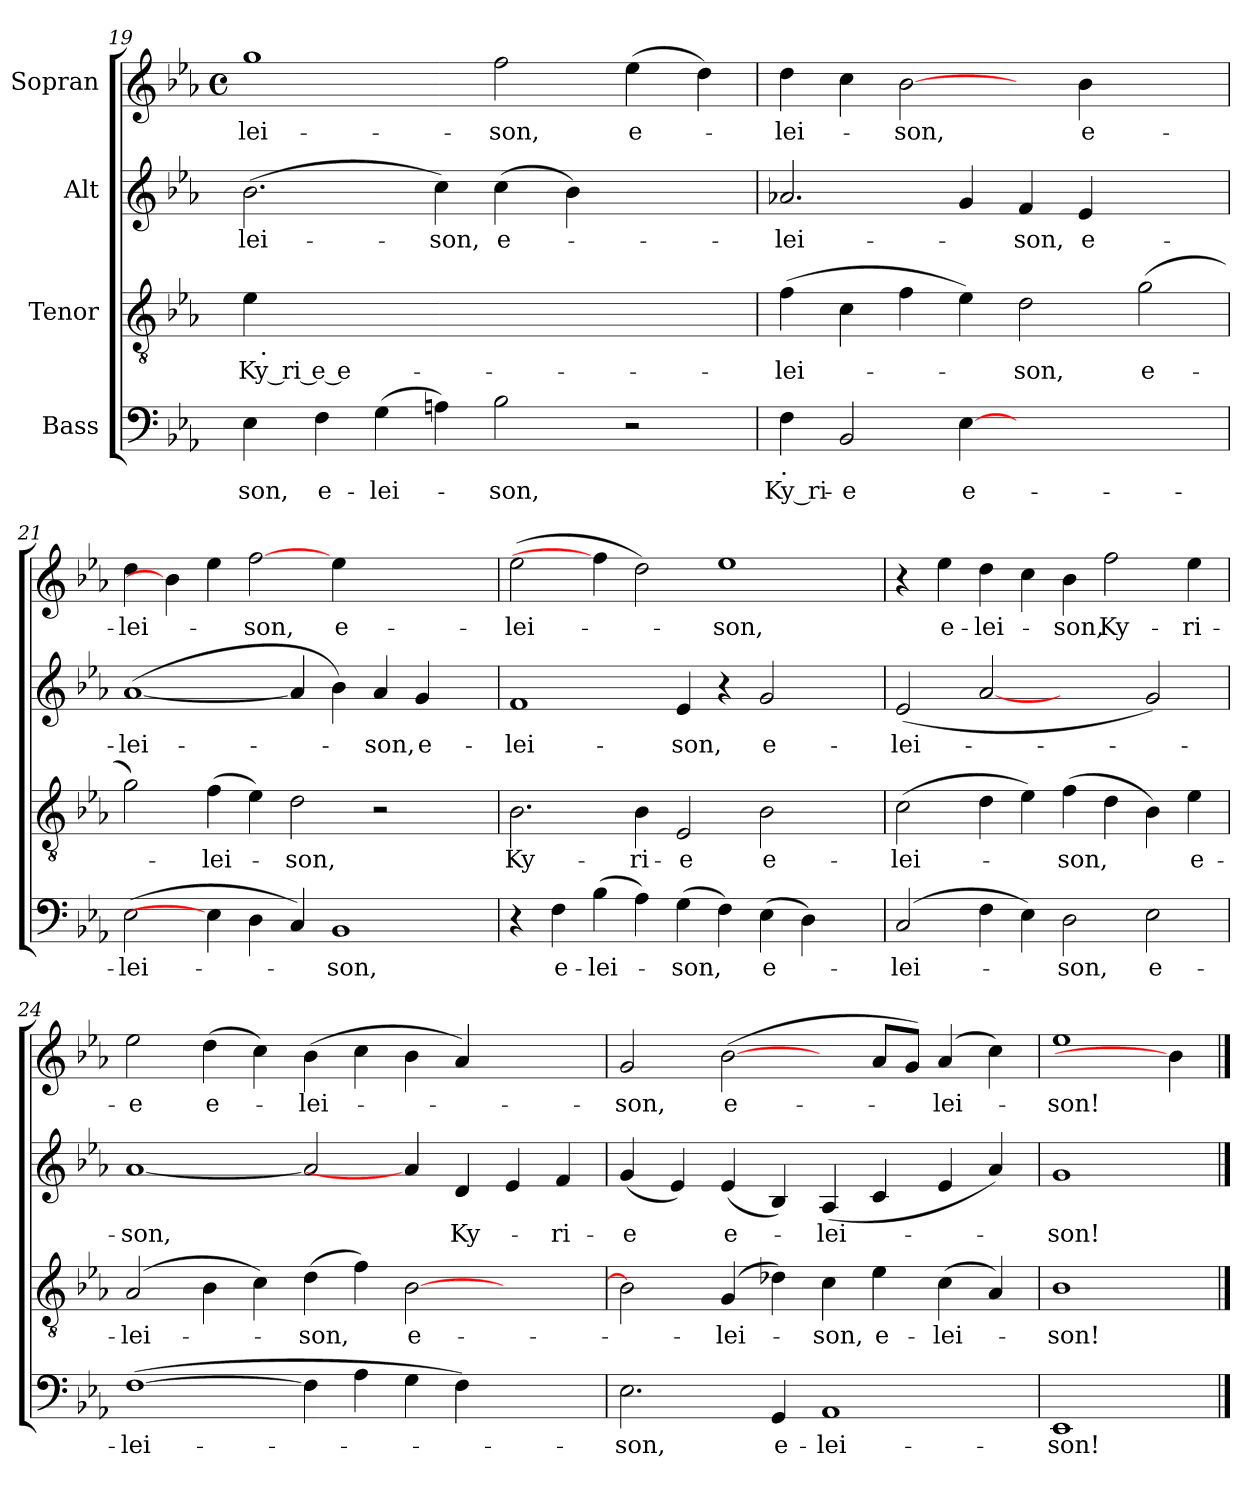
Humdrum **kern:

**kern	**text	**kern	**text	**kern	**text	**kern	**text
*part4	*part4	*part3	*part3	*part2	*part2	*part1	*part1
*staff4	*staff4	*staff3	*staff3	*staff2	*staff2	*staff1	*staff1
*I"Bass	*	*I"Tenor	*	*I"Alt	*	*I"Sopran	*
*clefF4	*	*clefGv2	*	*clefG2	*	*clefG2	*
*k[b-e-a-]	*	*k[b-e-a-]	*	*k[b-e-a-]	*	*k[b-e-a-]	*
*E-:	*	*E-:	*	*E-:	*	*E-:	*
*	*	*	*	*	*	*M4/4	*
*	*	*	*	*	*	*met(c)	*
=19	=19	=19	=19	=19	=19	=19	=19
!	!LO:LY:b	!	!LO:LY:b:rj	!	!LO:LY:b	!	!LO:LY:b
*	*	*^	*	*	*	*	*
4E-\	-son,	4e-\	32ryy	Ky ri e e-	(>2.b-\	-lei-	1gg	-lei-
!	!	!	!LO:TX:b:t=.	!	!	!	!	!
.	.	.	1ryy	.	.	.	.	.
!	!LO:LY:b	!	!	!	!	!	!	!
4F\	e-	1..ryy	.	.	.	.	.	.
!	!LO:LY:b	!	!	!	!	!	!	!
(>4G\	-lei-	.	.	.	.	.	.	.
!	!	!	!	!	!	!LO:LY:b	!	!
4An\)	.	.	.	.	4cc\)	-son,	.	.
!	!LO:LY:b	!	!	!	!	!LO:LY:b:rj	!	!LO:LY:b
2B-\	-son,	.	.	.	(>4cc\	e-	2ff\	-son,
.	.	.	2ryy	.	.	.	.	.
.	.	.	.	.	4b-\)	.	.	.
!	!	!	!	!	!	!	!	!LO:LY:b:rj
2r	.	.	.	.	2ryy	.	(>4ee-\	e-
.	.	.	4...ryy	.	.	.	.	.
.	.	.	.	.	.	.	4dd\)	.
!!LO:LB:g=z
=20	=20	=20	=20	=20	=20	=20	=20	=20
!LO:TX:b:t=.	!	!	!	!	!	!	!	!
!	!LO:LY:b:rj	!	!	!LO:LY:b	!	!LO:LY:b:rj	!	!LO:LY:b:rj
*	*	*v	*v	*	*	*	*	*
4F\	Ky ri-	(>4f\	-lei-	2.a-X/	-lei-	4dd\	-lei-
!	!LO:LY:b	!	!	!	!	!	!
2BB-/	-e	4c\	.	.	.	4cc\	.
!	!	!	!	!	!	!	!LO:LY:b
.	.	4f\	.	.	.	[2b-\	-son,
!	!LO:LY:b	!	!	!	!	!	!
[4E-\	e-	4e-\)	.	4g/	.	.	.
!	!	!	!LO:LY:b	!	!LO:LY:b	!	!
1ryy	.	2d\	-son,	4f/	-son,	4ryy	.
!	!	!	!	!	!LO:LY:b	!	!LO:LY:b
.	.	.	.	4e-/	e-	4b-\	e-
!	!	!	!LO:LY:b:rj	!	!	!	!
.	.	(>2g\	e-	2ryy	.	2ryy	.
=21	=21	=21	=21	=21	=21	=21	=21
!	!LO:LY:b	!	!	!	!LO:LY:b	!	!LO:LY:b:rj
(>2E-\	-lei-	2g\)	.	(>[<1a-	-lei-	4dd\	-lei-
.	.	.	.	.	.	4b-\]	.
!	!	!	!LO:LY:b	!	!	!	!
4E-\]	.	(>4f\	-lei-	.	.	4ee-\	.
!	!	!	!	!	!	!	!LO:LY:b
4D\	.	4e-\)	.	.	.	[2ff\	-son,
!	!	!	!LO:LY:b	!	!	!	!
4C/)	.	2d\	-son,	4a-/]	.	.	.
!	!LO:LY:b	!	!	!	!	!	!LO:LY:b
1BB-	-son,	.	.	4b-\)	.	4ee-\	e-
!	!	!	!	!	!LO:LY:b	!	!
.	.	2r	.	4a-/	-son,	2.ryy	.
!	!	!	!	!	!LO:LY:b	!	!
.	.	.	.	4g/	e-	.	.
.	.	4ryy	.	4ryy	.	.	.
=22	=22	=22	=22	=22	=22	=22	=22
!	!	!	!LO:LY:b	!	!LO:LY:b	!	!LO:LY:b
4r	.	2.B-\	Ky-	1f	-lei-	(>2ee-\	-lei-
!	!LO:LY:b	!	!	!	!	!	!
4F\	e-	.	.	.	.	.	.
!	!LO:LY:b	!	!	!	!	!	!
(>4B-\	-lei-	.	.	.	.	4ff\]	.
!	!	!	!LO:LY:b	!	!	!	!
4A-\)	.	4B-\	-ri-	.	.	2dd\)	.
!	!LO:LY:b	!	!LO:LY:b	!	!LO:LY:b	!	!
(>4G\	-son,	2E-/	-e	4e-/	-son,	.	.
!	!	!	!	!	!	!	!LO:LY:b
4F\)	.	.	.	4r	.	1ee-	-son,
!	!LO:LY:b	!	!LO:LY:b	!	!LO:LY:b	!	!
(>4E-\	e-	2B-\	e-	2g/	e-	.	.
4D\)	.	.	.	.	.	.	.
4ryy	.	4ryy	.	4ryy	.	.	.
!!LO:LB:g=z
=23	=23	=23	=23	=23	=23	=23	=23
!	!LO:LY:b	!	!LO:LY:b	!	!LO:LY:b	!	!
(2C/	-lei-	(>2c\	-lei-	(<2e-/	-lei-	4r	.
!	!	!	!	!	!	!	!LO:LY:b
.	.	.	.	.	.	4ee-\	e-
!	!	!	!	!	!	!	!LO:LY:b
4F\	.	4d\	.	[2a-	.	4dd\	-lei-
4E-\)	.	4e-\)	.	.	.	4cc\	.
!	!LO:LY:b	!	!LO:LY:b	!	!	!	!LO:LY:b
2D\	-son,	(>4f\	-son,	2ryy	.	4b-\	-son,
!	!	!	!	!	!	!	!LO:LY:b
.	.	4d\	.	.	.	2ff\	Ky-
!	!LO:LY:b	!	!	!	!	!	!
2E-\	e-	4B-\)	.	2g/)	.	.	.
!	!	!	!LO:LY:b	!	!	!	!LO:LY:b
.	.	4e-\	e-	.	.	4ee-\	-ri-
=24	=24	=24	=24	=24	=24	=24	=24
!	!LO:LY:b	!	!LO:LY:b	!	!LO:LY:b	!	!LO:LY:b
(>[>1F	-lei-	(2A-/	-lei-	[<1a-	-son,	2ee-\	-e
!	!	!	!	!	!	!	!LO:LY:b
.	.	4B-\	.	.	.	(>4dd\	e-
.	.	4c\)	.	.	.	4cc\)	.
!	!	!	!LO:LY:b	!	!	!	!LO:LY:b
4F\]	.	(>4d\	-son,	2a-]	.	(>4b-\	-lei-
4A-\	.	4f\)	.	.	.	4cc\	.
!	!	!	!LO:LY:b:rj	!	!	!	!
4G\	.	[>2B-\	e-	4a-/]	.	4b-\	.
!	!	!	!	!	!LO:LY:b	!	!
4F\)	.	.	.	4d/	Ky-	4a-/)	.
2ryy	.	2ryy	.	4e-/	.	2ryy	.
!	!	!	!	!	!LO:LY:b	!	!
.	.	.	.	4f/	-ri-	.	.
=25	=25	=25	=25	=25	=25	=25	=25
!	!LO:LY:b	!	!	!	!LO:LY:b	!	!LO:LY:b
2.E-\	-son,	2B-\]	.	(<4g/	-e	2g/	-son,
.	.	.	.	4e-/)	.	.	.
!	!	!	!LO:LY:b	!	!LO:LY:b	!	!LO:LY:b:rj
.	.	(>4G/	-lei-	(<4e-/	e-	(>[2b-\	e-
!	!LO:LY:b	!	!	!	!	!	!
4GG/	e-	4d-X\)	.	4B-/)	.	.	.
!	!LO:LY:b	!	!LO:LY:b	!	!LO:LY:b	!	!
1AA-	-lei-	4c\	-son,	(<4A-/	-lei-	4ryy	.
!	!	!	!LO:LY:b	!	!	!	!
.	.	4e-\	e-	4c/	.	8a-/L	.
.	.	.	.	.	.	8g/J)	.
!	!	!	!LO:LY:b	!	!	!	!LO:LY:b
.	.	(>4c\	-lei-	4e-/	.	(4a-/	-lei-
.	.	4A-/)	.	4a-/)	.	4cc\)	.
=26	=26	=26	=26	=26	=26	=26	=26
!	!LO:LY:b	!	!LO:LY:b	!	!LO:LY:b	!	!LO:LY:b
1EE-	-son!	1B-	-son!	1g	-son!	1ee-	-son!
4ryy	.	4ryy	.	4ryy	.	4b-\]	.
==	==	==	==	==	==	==	==
*-	*-	*-	*-	*-	*-	*-	*-
